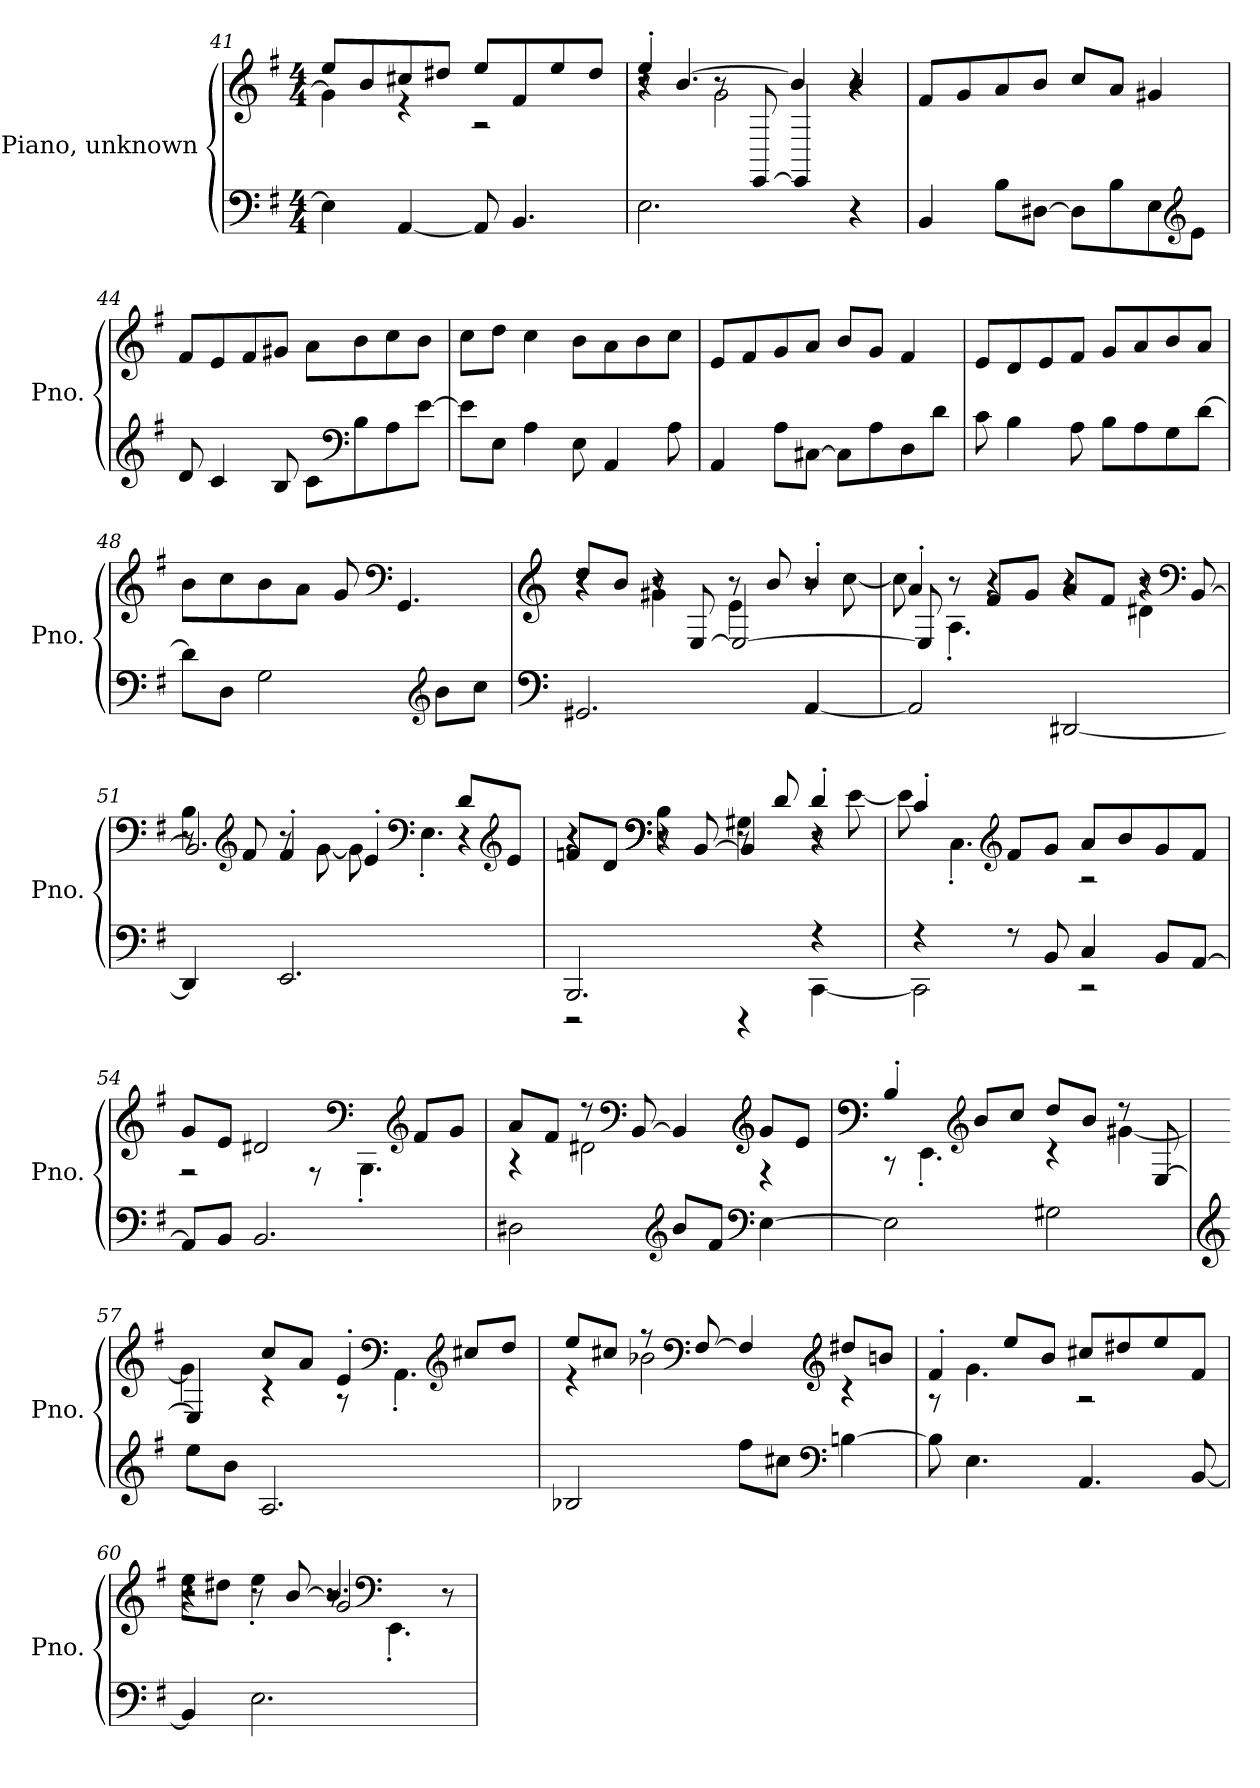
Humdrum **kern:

**kern	**kern
*part1	*part1
*staff2	*staff1
*I"Piano, unknown	*
*I'Pno.	*
*clefF4	*clefG2
*k[f#]	*k[f#]
*M4/4	*M4/4
=41	=41
*	*^
4E\]	8ee/L	4g\]
.	8b/	.
[4AA/	8cc#X/	4r
.	8dd#X/J	.
8AA/]	8ee/L	2r
4.BB/	8f#/	.
.	8ee/	.
.	8dd#/J	.
=42	=42	=42
*	*	*^
2.E\	8r	4r	4ee'/
.	[4.b/	.	.
.	.	2g\	8r
.	.	.	[8EE/
.	4b/]	.	4EE/]
4r	4r	4r	4b/
*	*v	*v	*v
=43	=43
4BB/	8f#/L
.	8g/
8B\L	8a/
[8D#X\J	8b/J
8D#\L]	8cc/L
8B\	8a/J
8E\	4g#X/
*clefG2	*
8e\J	.
!!LO:LB:g=z
=44	=44
8d/	8f#/L
4c/	8e/
.	8f#/
8B/	8g#X/J
8c\L	8a\L
*clefF4	*
8B\	8b\
8A\	8cc\
[8e\J	8b\J
=45	=45
8e\L]	8cc\L
8E\J	8dd\J
4A\	4cc\
8E\	8b\L
4AA/	8a\
.	8b\
8A\	8cc\J
=46	=46
4AA/	8e/L
.	8f#/
8A\L	8g/
[8C#X\J	8a/J
8C#\L]	8b/L
8A\	8g/J
8D\	4f#/
8d\J	.
=47	=47
8c\	8e/L
4B\	8d/
.	8e/
8A\	8f#/J
8B\L	8g/L
8A\	8a/
8G\	8b/
[8d\J	8a/J
!!LO:LB:g=z
=48	=48
8d\L]	8b\L
8D\J	8cc\
2G\	8b\
.	8a\J
.	8g/
*	*clefF4
.	4.GG/
*clefG2	*
8b\L	.
8cc\J	.
=49	=49
*clefF4	*clefG2
*	*^
*	*	*^
2.GG#X/	8dd/L	4r	4r
.	8b/J	.	.
.	4r	4g#X\	8r
.	.	.	[8E/
.	8r	4e\	2E/_
.	8b/	.	.
[4AA/	4b'/	8r	.
.	.	[8cc\	.
=50	=50	=50	=50
2AA/]	4a'/	8cc\]	8E/]
.	.	4.A'\	8r
.	8f#/L	.	4r
.	8g/J	.	.
[2DD#X/	8a/L	4r	4r
.	8f#/J	.	.
.	4r	4d#X\	8r
*	*clefF4	*	*
.	.	.	[8BB/
!!LO:LB:g=z	!!	!!
=51	=51	=51	=51
4DD#/]	8r	4B\	2.BB/]
*	*clefG2	*	*
.	8f#/	.	.
2.EE/	4f#'/	8r	.
.	.	[8g\	.
.	4e'/	8g\]	.
*	*clefF4	*	*
.	.	4.E'\	.
.	8d/L	.	4r
*	*clefG2	*	*
.	8e/J	.	.
=52	=52	=52	=52
*^	*	*	*
2.BBB/	2r	8fn/L	4r	4r
.	.	8d/J	.	.
*	*	*clefF4	*	*
.	.	4r	4B\	8r
.	.	.	.	[8BB/
.	4r	8r	4G#X\	4BB/]
.	.	8d/	.	.
4r	[4CC\	4d'/	8r	4r
.	.	.	[8e\	.
*	*	*	*v	*v
=53	=53	=53	=53
4r	2CC\]	4c'/	8e\]
.	.	.	4.C'\
*	*	*clefG2	*
8r	.	8f#/L	.
8BB/	.	8g/J	.
4C/	2r	8a/L	2r
.	.	8b/	.
8BB/L	.	8g/	.
[8AA/J	.	8f#/J	.
*v	*v	*	*
!!LO:LB:g=z	!!
=54	=54	=54
8AA/L]	8g/L	2r
8BB/J	8e/J	.
2.BB/	2d#X/	.
.	.	8r
*	*clefF4	*
.	.	4.BBB'\
*	*clefG2	*
.	8f#/L	.
.	8g/J	.
=55	=55	=55
2D#X\	8a/L	4r
.	8f#/J	.
.	8r	2d#X\
*	*clefF4	*
.	[8BB/	.
*clefG2	*	*
8b/L	4BB/]	.
8f#/J	.	.
*clefF4	*clefG2	*
[4E\	8g/L	4r
.	8e/J	.
=56	=56	=56
*	*clefF4	*
2E\]	4B'/	8r
.	.	4.EE'\
*	*clefG2	*
.	8b/L	.
.	8cc/J	.
2G#X\	8dd/L	4r
.	8b/J	.
.	8r	[4g#X\
.	[8E/	.
!!LO:PB:g=z	!!
=57	=57	=57
*clefG2	*	*
8ee\L	4E/]	4g#\]
8b\J	.	.
2.A/	8cc/L	4r
.	8a/J	.
.	4e'/	8r
*	*clefF4	*
.	.	4.AA'\
*	*clefG2	*
.	8cc#X/L	.
.	8dd/J	.
=58	=58	=58
2B-X/	8ee/L	4r
.	8cc#X/J	.
.	8r	2b-X\
*	*clefF4	*
.	[8F#/	.
8ff#\L	4F#/]	.
8cc#X\J	.	.
*clefF4	*clefG2	*
[4Bn\	8dd#X/L	4r
.	8bn/J	.
=59	=59	=59
8B\]	4f#'/	8r
4.E\	.	4.g\
.	8ee/L	.
.	8b/J	.
4.AA/	8cc#X/L	2r
.	8dd#X/	.
.	8ee/	.
[8BB/	8f#/J	.
!!LO:LB:g=z
=60	=60	=60
*	*	*^
4BB/]	4r	8ee\L	2r
.	.	8dd#X\J	.
2.E\	8r	4ee'\	.
.	[8b/	.	.
.	4.b/]	8r	2g/
*	*clefF4	*	*
.	.	4.EE'\	.
.	8r	.	.
*	*v	*v	*v
=	=
*-	*-
